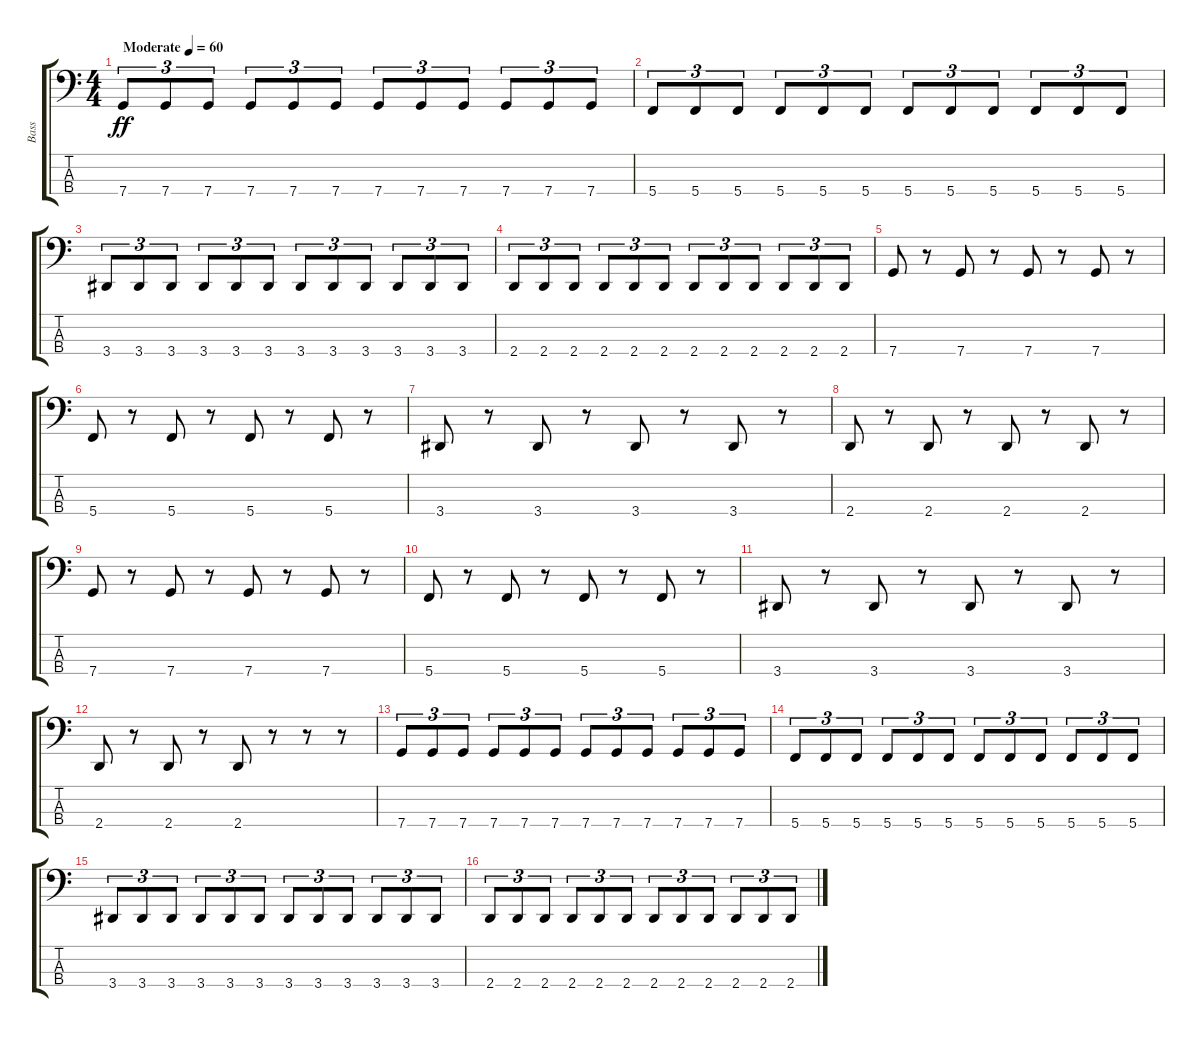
\track ("Bass" "Bass") {instrument electricbassfinger}
\staff {score tabs}
\tuning (Eb2 Bb1 F1 C1) {hide}
\ts (4 4)
\tempo (60 "Moderate")
\clef f4
\ks c
7.4.8{tu (3 2) dy ff instrument electricbassfinger} 7.4.8{tu (3 2)} 7.4.8{tu (3 2)} 7.4.8{tu (3 2)} 7.4.8{tu (3 2)} 7.4.8{tu (3 2)} 7.4.8{tu (3 2)} 7.4.8{tu (3 2)} 7.4.8{tu (3 2)} 7.4.8{tu (3 2)} 7.4.8{tu (3 2)} 7.4.8{tu (3 2)} |
5.4.8{tu (3 2)} 5.4.8{tu (3 2)} 5.4.8{tu (3 2)} 5.4.8{tu (3 2)} 5.4.8{tu (3 2)} 5.4.8{tu (3 2)} 5.4.8{tu (3 2)} 5.4.8{tu (3 2)} 5.4.8{tu (3 2)} 5.4.8{tu (3 2)} 5.4.8{tu (3 2)} 5.4.8{tu (3 2)} |
3.4.8{tu (3 2)} 3.4.8{tu (3 2)} 3.4.8{tu (3 2)} 3.4.8{tu (3 2)} 3.4.8{tu (3 2)} 3.4.8{tu (3 2)} 3.4.8{tu (3 2)} 3.4.8{tu (3 2)} 3.4.8{tu (3 2)} 3.4.8{tu (3 2)} 3.4.8{tu (3 2)} 3.4.8{tu (3 2)} |
2.4.8{tu (3 2)} 2.4.8{tu (3 2)} 2.4.8{tu (3 2)} 2.4.8{tu (3 2)} 2.4.8{tu (3 2)} 2.4.8{tu (3 2)} 2.4.8{tu (3 2)} 2.4.8{tu (3 2)} 2.4.8{tu (3 2)} 2.4.8{tu (3 2)} 2.4.8{tu (3 2)} 2.4.8{tu (3 2)} |
7.4.8 r.8 7.4.8 r.8 7.4.8 r.8 7.4.8 r.8 |
5.4.8 r.8 5.4.8 r.8 5.4.8 r.8 5.4.8 r.8 |
3.4.8 r.8 3.4.8 r.8 3.4.8 r.8 3.4.8 r.8 |
2.4.8 r.8 2.4.8 r.8 2.4.8 r.8 2.4.8 r.8 |
7.4.8 r.8 7.4.8 r.8 7.4.8 r.8 7.4.8 r.8 |
5.4.8 r.8 5.4.8 r.8 5.4.8 r.8 5.4.8 r.8 |
3.4.8 r.8 3.4.8 r.8 3.4.8 r.8 3.4.8 r.8 |
2.4.8 r.8 2.4.8 r.8 2.4.8 r.8 r.8 r.8 |
7.4.8{tu (3 2)} 7.4.8{tu (3 2)} 7.4.8{tu (3 2)} 7.4.8{tu (3 2)} 7.4.8{tu (3 2)} 7.4.8{tu (3 2)} 7.4.8{tu (3 2)} 7.4.8{tu (3 2)} 7.4.8{tu (3 2)} 7.4.8{tu (3 2)} 7.4.8{tu (3 2)} 7.4.8{tu (3 2)} |
5.4.8{tu (3 2)} 5.4.8{tu (3 2)} 5.4.8{tu (3 2)} 5.4.8{tu (3 2)} 5.4.8{tu (3 2)} 5.4.8{tu (3 2)} 5.4.8{tu (3 2)} 5.4.8{tu (3 2)} 5.4.8{tu (3 2)} 5.4.8{tu (3 2)} 5.4.8{tu (3 2)} 5.4.8{tu (3 2)} |
3.4.8{tu (3 2)} 3.4.8{tu (3 2)} 3.4.8{tu (3 2)} 3.4.8{tu (3 2)} 3.4.8{tu (3 2)} 3.4.8{tu (3 2)} 3.4.8{tu (3 2)} 3.4.8{tu (3 2)} 3.4.8{tu (3 2)} 3.4.8{tu (3 2)} 3.4.8{tu (3 2)} 3.4.8{tu (3 2)} |
2.4.8{tu (3 2)} 2.4.8{tu (3 2)} 2.4.8{tu (3 2)} 2.4.8{tu (3 2)} 2.4.8{tu (3 2)} 2.4.8{tu (3 2)} 2.4.8{tu (3 2)} 2.4.8{tu (3 2)} 2.4.8{tu (3 2)} 2.4.8{tu (3 2)} 2.4.8{tu (3 2)} 2.4.8{tu (3 2)}
